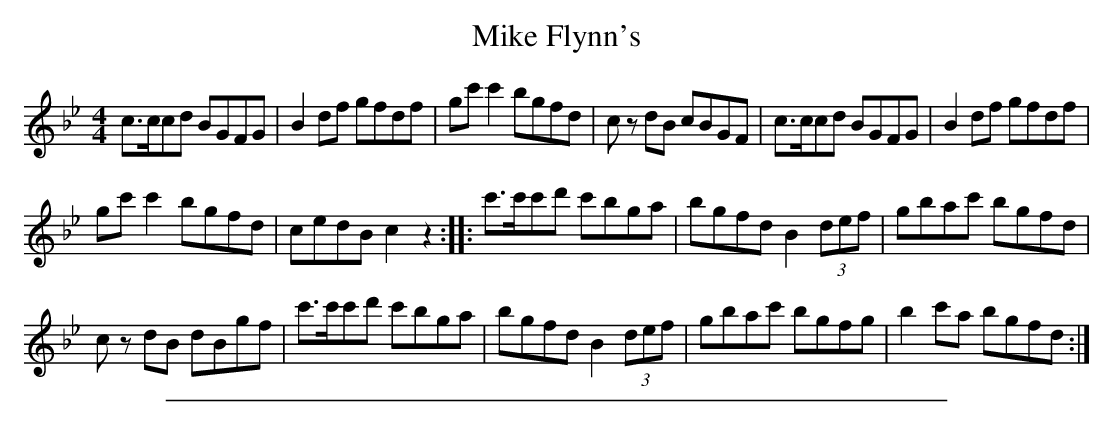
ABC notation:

X:1
T: Mike Flynn's
M:4/4
L:1/8
K: Cdor
c>ccd BGFG | B2 df gfdf | gc' c'2 bgfd | c z dB cBGF | c>ccd BGFG | B2 df gfdf |
gc' c'2 bgfd | cedB c2 z2::c'>c'c'd' c'bga | bgfd B2 (3def | gbac' bgfd |
c z dB dBgf | c'>c'c'd' c'bga | bgfd B2 (3def | gbac' bgfg | b2 c'a bgfd :|
